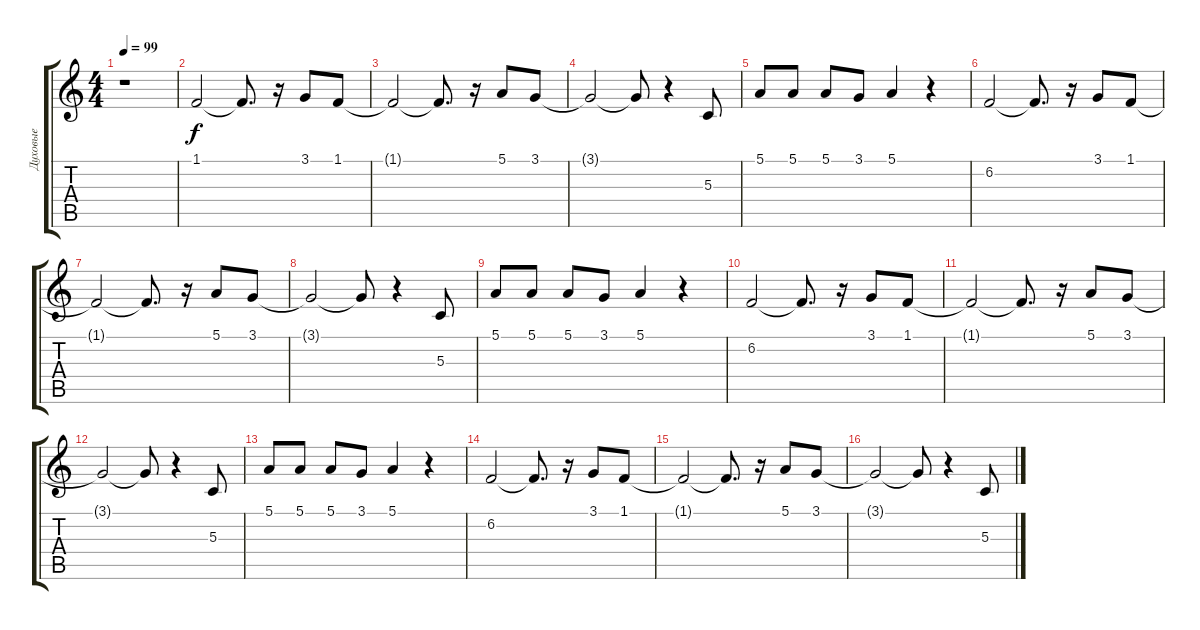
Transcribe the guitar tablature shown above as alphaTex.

\track ("Духовые" "Духовые") {instrument bassoon}
\staff {score tabs}
\tuning (E4 B3 G3 D3 A2 E2) {hide}
\ts (4 4)
\tempo 99
\clef g2
\ks c
r.1{dy f} |
1.1.2 1.1{t}.8{d} r.16 3.1.8 1.1.8 |
1.1{t}.2 1.1{t}.8{d} r.16 5.1.8 3.1.8 |
3.1{t}.2 3.1{t}.8 r.4 5.3.8 |
5.1.8 5.1.8 5.1.8 3.1.8 5.1.4 r.4 |
6.2.2 6.2{t}.8{d} r.16 3.1.8 1.1.8 |
1.1{t}.2 1.1{t}.8{d} r.16 5.1.8 3.1.8 |
3.1{t}.2 3.1{t}.8 r.4 5.3.8 |
5.1.8 5.1.8 5.1.8 3.1.8 5.1.4 r.4 |
6.2.2 6.2{t}.8{d} r.16 3.1.8 1.1.8 |
1.1{t}.2 1.1{t}.8{d} r.16 5.1.8 3.1.8 |
3.1{t}.2 3.1{t}.8 r.4 5.3.8 |
5.1.8 5.1.8 5.1.8 3.1.8 5.1.4 r.4 |
6.2.2 6.2{t}.8{d} r.16 3.1.8 1.1.8 |
1.1{t}.2 1.1{t}.8{d} r.16 5.1.8 3.1.8 |
3.1{t}.2 3.1{t}.8 r.4 5.3.8
